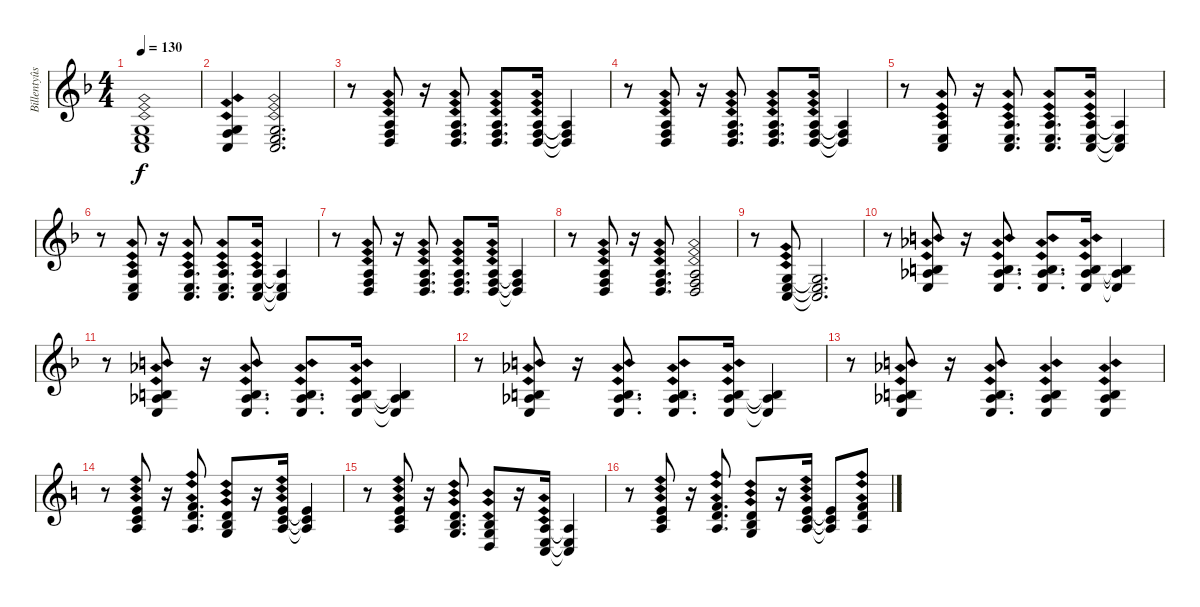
\track ("Billentyûs 2 (Jon Lord)" "Billentyûs") {instrument rockorgan}
\staff {score}
\tuning (E4 B3 G3 D3 A2 E2 B1) {hide}
\ts (4 4)
\tempo 130
\clef g2
\ks f
(0.3{ph 12} 2.4{ph 12} 3.5{ph 12}).1{dy f} |
(0.3{ph 12} 3.4{ph 12} 3.5{ph 12}).4 (0.3{ph 12} 2.4{ph 12} 3.5{ph 12}).2{d} |
r.8 (2.3{ph 12} 3.4{ph 12} 5.5{ph 12}).8 r.16 (2.3{ph 12} 3.4{ph 12} 5.5{ph 12}).8{d} (2.3{ph 12} 3.4{ph 12} 5.5{ph 12}).8{d} (2.3{ph 12} 3.4{ph 12} 5.5{ph 12}).16 (2.3{t} 3.4{t} 5.5{t}).4 |
r.8 (2.3{ph 12} 3.4{ph 12} 5.5{ph 12}).8 r.16 (2.3{ph 12} 3.4{ph 12} 5.5{ph 12}).8{d} (2.3{ph 12} 3.4{ph 12} 5.5{ph 12}).8{d} (2.3{ph 12} 3.4{ph 12} 5.5{ph 12}).16 (2.3{t} 3.4{t} 5.5{t}).4 |
r.8 (2.3{ph 12} 2.4{ph 12} 3.5{ph 12}).8 r.16 (2.3{ph 12} 2.4{ph 12} 3.5{ph 12}).8{d} (2.3{ph 12} 2.4{ph 12} 3.5{ph 12}).8{d} (2.3{ph 12} 2.4{ph 12} 3.5{ph 12}).16 (2.3{t} 2.4{t} 3.5{t}).4 |
r.8 (2.3{ph 12} 2.4{ph 12} 3.5{ph 12}).8 r.16 (2.3{ph 12} 2.4{ph 12} 3.5{ph 12}).8{d} (2.3{ph 12} 2.4{ph 12} 3.5{ph 12}).8{d} (2.3{ph 12} 2.4{ph 12} 3.5{ph 12}).16 (2.3{t} 2.4{t} 3.5{t}).4 |
r.8 (2.3{ph 12} 3.4{ph 12} 5.5{ph 12}).8 r.16 (2.3{ph 12} 3.4{ph 12} 5.5{ph 12}).8{d} (2.3{ph 12} 3.4{ph 12} 5.5{ph 12}).8{d} (2.3{ph 12} 3.4{ph 12} 5.5{ph 12}).16 (2.3{t} 3.4{t} 5.5{t}).4 |
r.8 (2.3{ph 12} 3.4{ph 12} 5.5{ph 12}).8 r.16 (2.3{ph 12} 3.4{ph 12} 5.5{ph 12}).8{d} (2.3{ph 12} 3.4{ph 12} 5.5{ph 12}).2 |
r.8 (0.3{ph 12} 2.4{ph 12} 3.5{ph 12}).8 (0.3{t} 2.4{t} 3.5{t}).2{d} |
r.8 (0.2{ph 12} 1.3{ph 12} 2.4{ph 12}).8 r.16 (0.2{ph 12} 1.3{ph 12} 2.4{ph 12}).8{d} (0.2{ph 12} 1.3{ph 12} 2.4{ph 12}).8{d} (0.2{ph 12} 1.3{ph 12} 2.4{ph 12}).16 (0.2{t} 1.3{t} 2.4{t}).4 |
r.8 (0.2{ph 12} 1.3{ph 12} 2.4{ph 12}).8 r.16 (0.2{ph 12} 1.3{ph 12} 2.4{ph 12}).8{d} (0.2{ph 12} 1.3{ph 12} 2.4{ph 12}).8{d} (0.2{ph 12} 1.3{ph 12} 2.4{ph 12}).16 (0.2{t} 1.3{t} 2.4{t}).4 |
r.8 (0.2{ph 12} 1.3{ph 12} 2.4{ph 12}).8 r.16 (0.2{ph 12} 1.3{ph 12} 2.4{ph 12}).8{d} (0.2{ph 12} 1.3{ph 12} 2.4{ph 12}).8{d} (0.2{ph 12} 1.3{ph 12} 2.4{ph 12}).16 (0.2{t} 1.3{t} 2.4{t}).4 |
r.8 (0.2{ph 12} 1.3{ph 12} 2.4{ph 12}).8 r.16 (0.2{ph 12} 1.3{ph 12} 2.4{ph 12}).8{d} (0.2{ph 12} 1.3{ph 12} 2.4{ph 12}).4 (0.2{ph 12} 1.3{ph 12} 2.4{ph 12}).4 |
\ks c
r.8 (0.1{ph 12} 1.2{ph 12} 2.3{ph 12}).8 r.16 (1.1{ph 12} 3.2{ph 12} 2.3{ph 12}).8{d} (3.2{ph 12} 4.3{ph 12} 5.4{ph 12}).8 r.16 (0.1{ph 12} 1.2{ph 12} 2.3{ph 12}).16 (0.1{t} 1.2{t} 2.3{t}).4 |
r.8 (0.1{ph 12} 1.2{ph 12} 2.3{ph 12}).8 r.16 (3.2{ph 12} 4.3{ph 12} 5.4{ph 12}).8{d} (0.2{ph 12} 0.3{ph 12} 0.4{ph 12}).8 r.16 (2.3{ph 12} 2.4{ph 12} 3.5{ph 12}).16 (2.3{t} 2.4{t} 3.5{t}).4 |
r.8 (0.1{ph 12} 1.2{ph 12} 2.3{ph 12}).8 r.16 (1.1{ph 12} 3.2{ph 12} 2.3{ph 12}).8{d} (3.2{ph 12} 4.3{ph 12} 5.4{ph 12}).8 r.16 (0.1{ph 12} 1.2{ph 12} 2.3{ph 12}).16 (0.1{t} 1.2{t} 2.3{t}).8 (1.1{ph 12} 3.2{ph 12} 2.3{ph 12}).8
